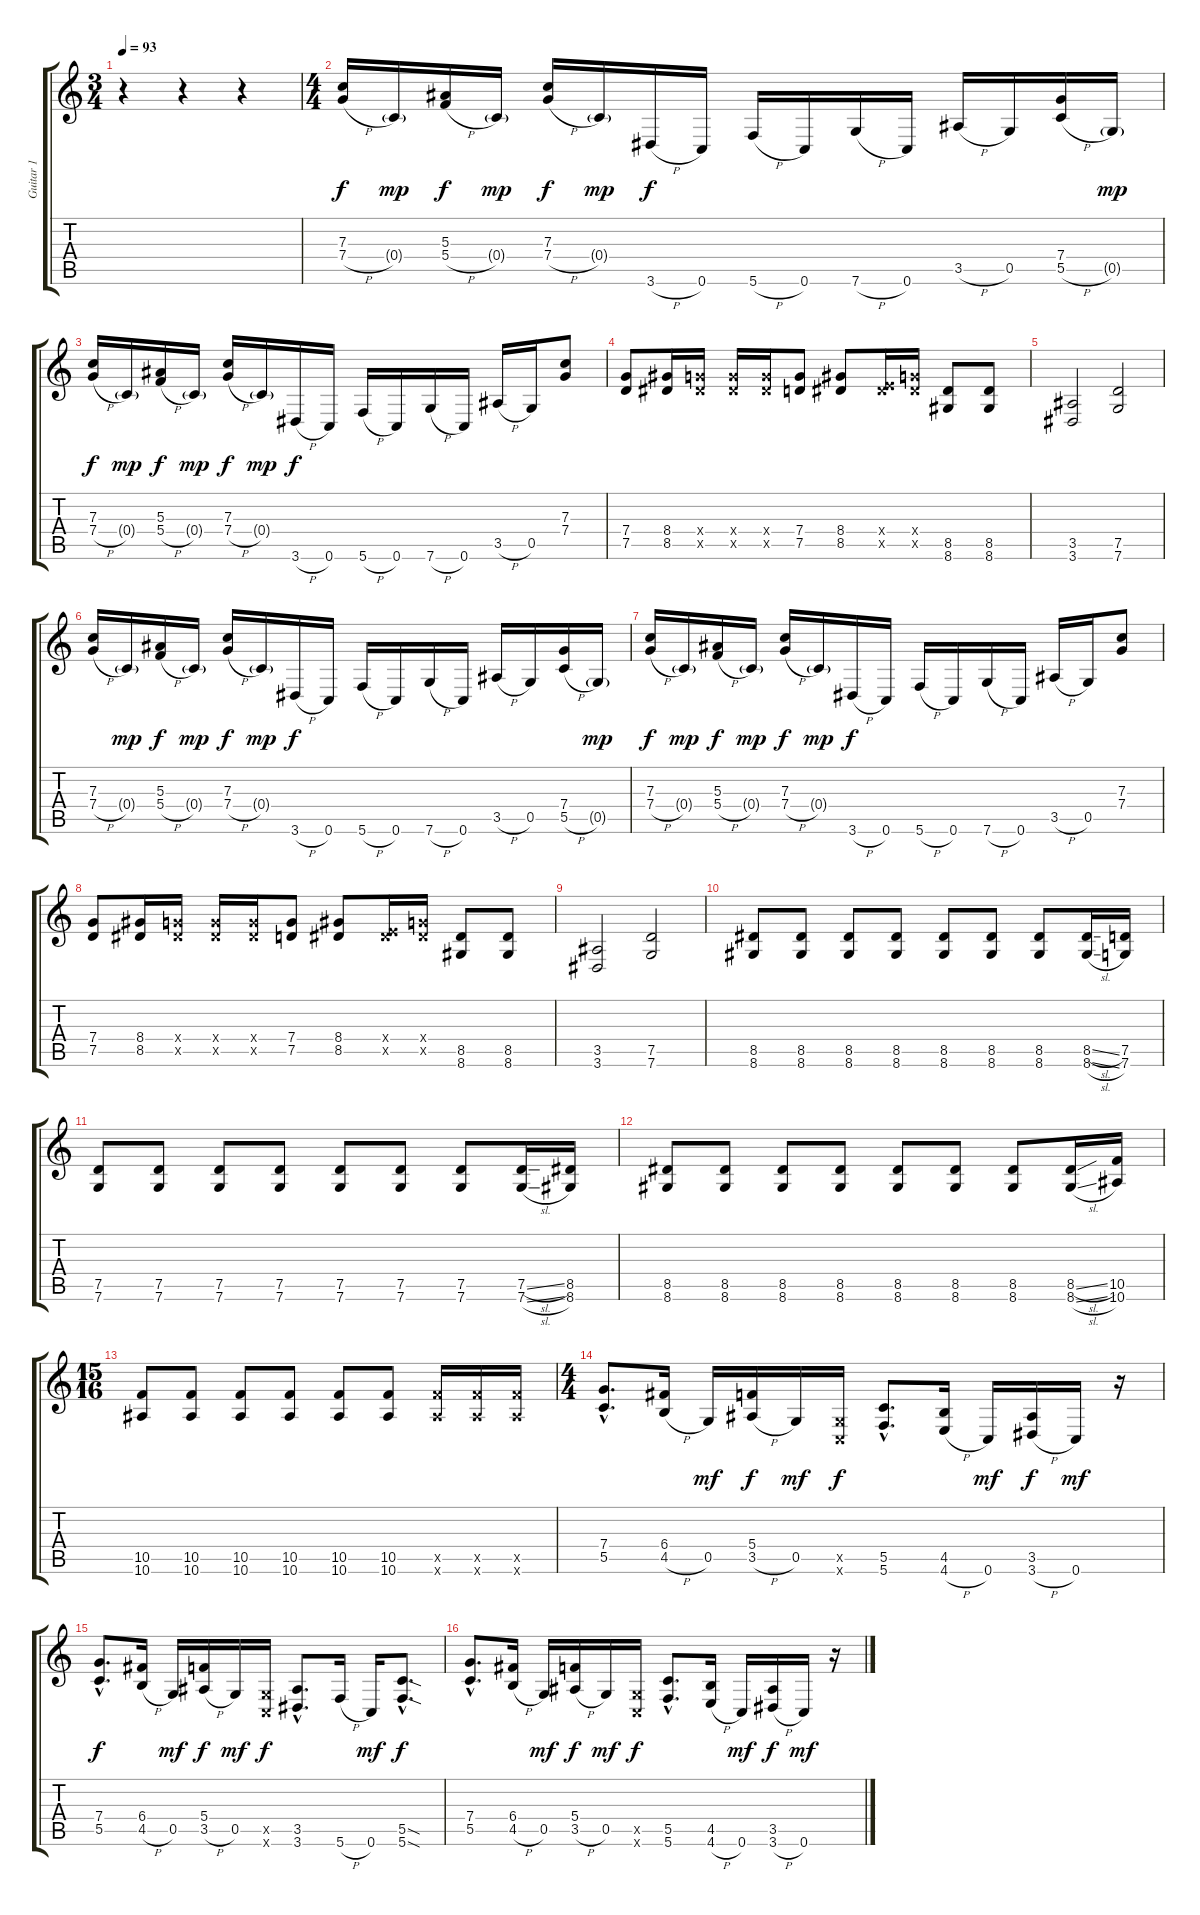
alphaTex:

\track ("Guitar 1" "Guitar 1") {instrument distortionguitar}
\staff {score tabs}
\tuning (D4 A3 F3 C3 G2 C2) {hide}
\ts (3 4)
\tempo 93
\clef g2
\ks c
r.4{dy mf} r.4 r.4 |
\ts (4 4)
(7.3 7.4{h}).16{dy f volume 13} 0.4{g}.16{dy mp} (5.3 5.4{h}).16{dy f} 0.4{g}.16{dy mp} (7.3 7.4{h}).16{dy f} 0.4{g}.16{dy mp} 3.6{h}.16{dy f} 0.6.16 5.6{h}.16 0.6.16 7.6{h}.16 0.6.16 3.5{h}.16 0.5.16 (7.4 5.5{h}).16 0.5{g}.16{dy mp} |
(7.3 7.4{h}).16{dy f} 0.4{g}.16{dy mp} (5.3 5.4{h}).16{dy f} 0.4{g}.16{dy mp} (7.3 7.4{h}).16{dy f} 0.4{g}.16{dy mp} 3.6{h}.16{dy f} 0.6.16 5.6{h}.16 0.6.16 7.6{h}.16 0.6.16 3.5{h}.16 0.5.16 (7.3 7.4).8 |
(7.4 7.5).8 (8.4 8.5).16 (7.4{x} 8.5{x}).16 (7.4{x} 8.5{x}).16 (7.4{x} 8.5{x}).16 (7.4 7.5).8 (8.4 8.5).8 (4.4{x} 8.5{x}).16 (7.4{x} 8.5{x}).16 (8.5 8.6).8 (8.5 8.6).8 |
(3.5 3.6).2 (7.5 7.6).2 |
(7.3 7.4{h}).16{volume 13} 0.4{g}.16{dy mp} (5.3 5.4{h}).16{dy f} 0.4{g}.16{dy mp} (7.3 7.4{h}).16{dy f} 0.4{g}.16{dy mp} 3.6{h}.16{dy f} 0.6.16 5.6{h}.16 0.6.16 7.6{h}.16 0.6.16 3.5{h}.16 0.5.16 (7.4 5.5{h}).16 0.5{g}.16{dy mp} |
(7.3 7.4{h}).16{dy f} 0.4{g}.16{dy mp} (5.3 5.4{h}).16{dy f} 0.4{g}.16{dy mp} (7.3 7.4{h}).16{dy f} 0.4{g}.16{dy mp} 3.6{h}.16{dy f} 0.6.16 5.6{h}.16 0.6.16 7.6{h}.16 0.6.16 3.5{h}.16 0.5.16 (7.3 7.4).8 |
(7.4 7.5).8 (8.4 8.5).16 (7.4{x} 8.5{x}).16 (7.4{x} 8.5{x}).16 (7.4{x} 8.5{x}).16 (7.4 7.5).8 (8.4 8.5).8 (4.4{x} 8.5{x}).16 (7.4{x} 8.5{x}).16 (8.5 8.6).8 (8.5 8.6).8 |
(3.5 3.6).2 (7.5 7.6).2 |
(8.5 8.6).8{volume 13} (8.5 8.6).8 (8.5 8.6).8 (8.5 8.6).8 (8.5 8.6).8 (8.5 8.6).8 (8.5 8.6).8 (8.5{sl} 8.6{sl}).16 (7.5 7.6).16 |
(7.5 7.6).8 (7.5 7.6).8 (7.5 7.6).8 (7.5 7.6).8 (7.5 7.6).8 (7.5 7.6).8 (7.5 7.6).8 (7.5{sl} 7.6{sl}).16 (8.5 8.6).16 |
(8.5 8.6).8 (8.5 8.6).8 (8.5 8.6).8 (8.5 8.6).8 (8.5 8.6).8 (8.5 8.6).8 (8.5 8.6).8 (8.5{sl} 8.6{sl}).16 (10.5 10.6).16 |
\ts (15 16)
(10.5 10.6).8 (10.5 10.6).8 (10.5 10.6).8 (10.5 10.6).8 (10.5 10.6).8 (10.5 10.6).8 (10.5{x} 10.6{x}).16 (10.5{x} 10.6{x}).16 (10.5{x} 10.6{x}).16 |
\ts (4 4)
(7.4{hac} 5.5{hac}).8{d volume 13} (6.4 4.5{h}).16 0.5.16{dy mf} (5.4 3.5{h}).16{dy f} 0.5.16{dy mf} (0.5{x} 0.6{x}).16{dy f} (5.5{hac} 5.6{hac}).8{d} (4.5 4.6{h}).16 0.6.16{dy mf} (3.5 3.6{h}).16{dy f} 0.6.16{dy mf} r.16 |
(7.4{hac} 5.5{hac}).8{d dy f} (6.4 4.5{h}).16 0.5.16{dy mf} (5.4 3.5{h}).16{dy f} 0.5.16{dy mf} (0.5{x} 0.6{x}).16{dy f} (3.5{hac} 3.6{hac}).8{d} 5.6{h}.16 0.6.16{dy mf} (5.5{sod hac} 5.6{sod hac}).8{d dy f} |
(7.4{hac} 5.5{hac}).8{d} (6.4 4.5{h}).16 0.5.16{dy mf} (5.4 3.5{h}).16{dy f} 0.5.16{dy mf} (0.5{x} 0.6{x}).16{dy f} (5.5{hac} 5.6{hac}).8{d} (4.5 4.6{h}).16 0.6.16{dy mf} (3.5 3.6{h}).16{dy f} 0.6.16{dy mf} r.16
